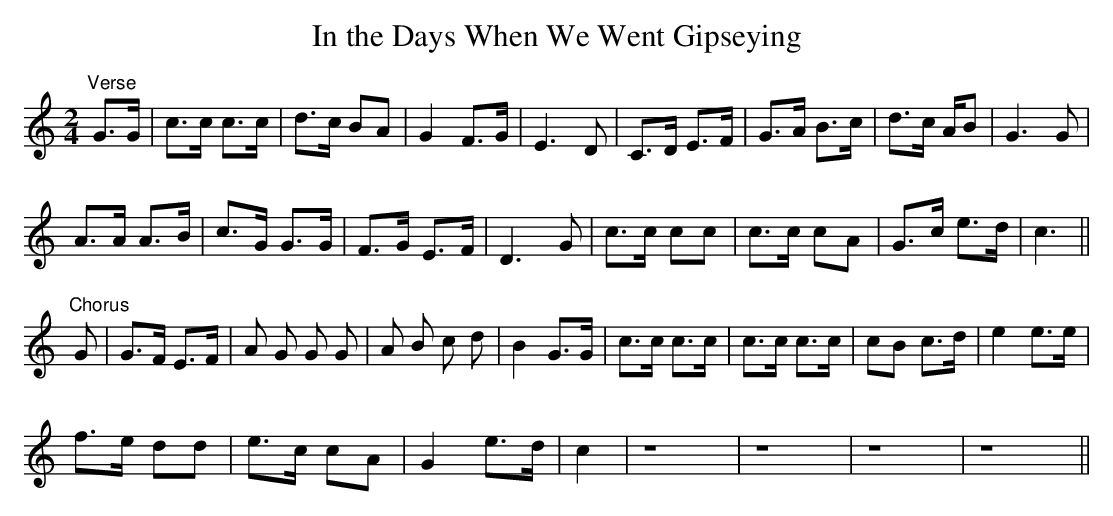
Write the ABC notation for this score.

X:1
T:In the Days When We Went Gipseying
M:2/4
L:1/8
K:C
"Verse" G>G|c>c c>c|d>c BA|G2 F>G|E3D|C>D E>F|G>A B>c|d>c A/B|G3 G|
A>A A>B|c>G G>G|F>G E>F|D3G|c>c cc|c>c cA|G>c e>d|c3||
"Chorus" G|G>F E>F|A G G G|A B c d|B2 G>G|c>c c>c|c>c c>c|cB c>d|e2 e>e|
f>e dd|e>c cA|G2 e>d|c2|z8|z8|z8|z8||
